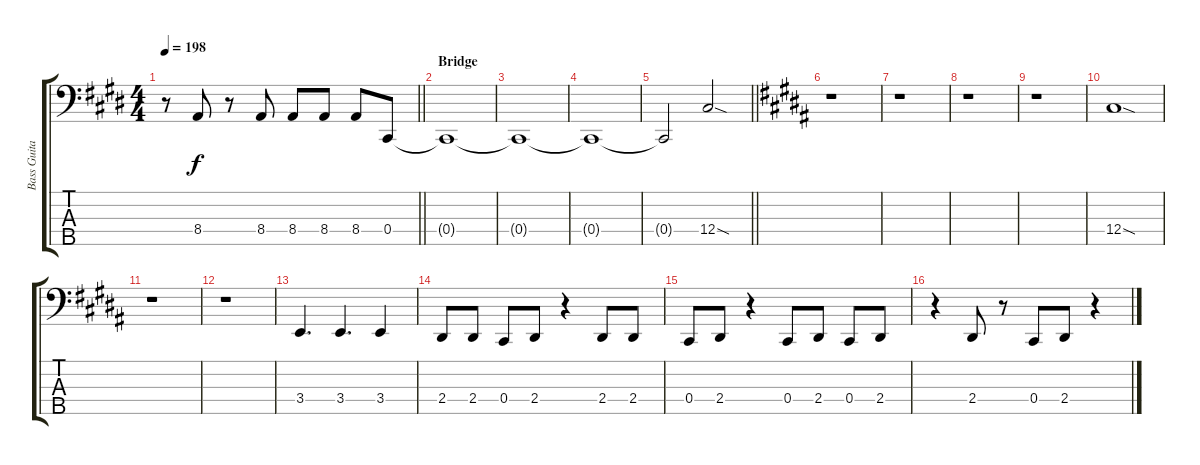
\track ("Bass Guitar" "Bass Guita") {instrument electricbassfinger}
\staff {score tabs}
\tuning (Gb2 Db2 Ab1 Db1 Ab0) {hide}
\ts (4 4)
\tempo 198
\clef f4
\barLineRight lightlight
\ks e
r.8{dy f} 8.4.8 r.8 8.4.8 8.4.8 8.4.8 8.4.8 0.4.8 |
\section ("" "Bridge")
0.4{t}.1 |
0.4{t}.1 |
0.4{t}.1 |
\barLineRight lightlight
0.4{t}.2 12.4{sod}.2 |
\ks b
r.1 |
r.1 |
r.1 |
r.1 |
12.4{sod}.1 |
r.1 |
r.1 |
3.4.4{d} 3.4.4{d} 3.4.4 |
2.4.8 2.4.8 0.4.8 2.4.8 r.4 2.4.8 2.4.8 |
0.4.8 2.4.8 r.4 0.4.8 2.4.8 0.4.8 2.4.8 |
r.4 2.4.8 r.8 0.4.8 2.4.8 r.4
